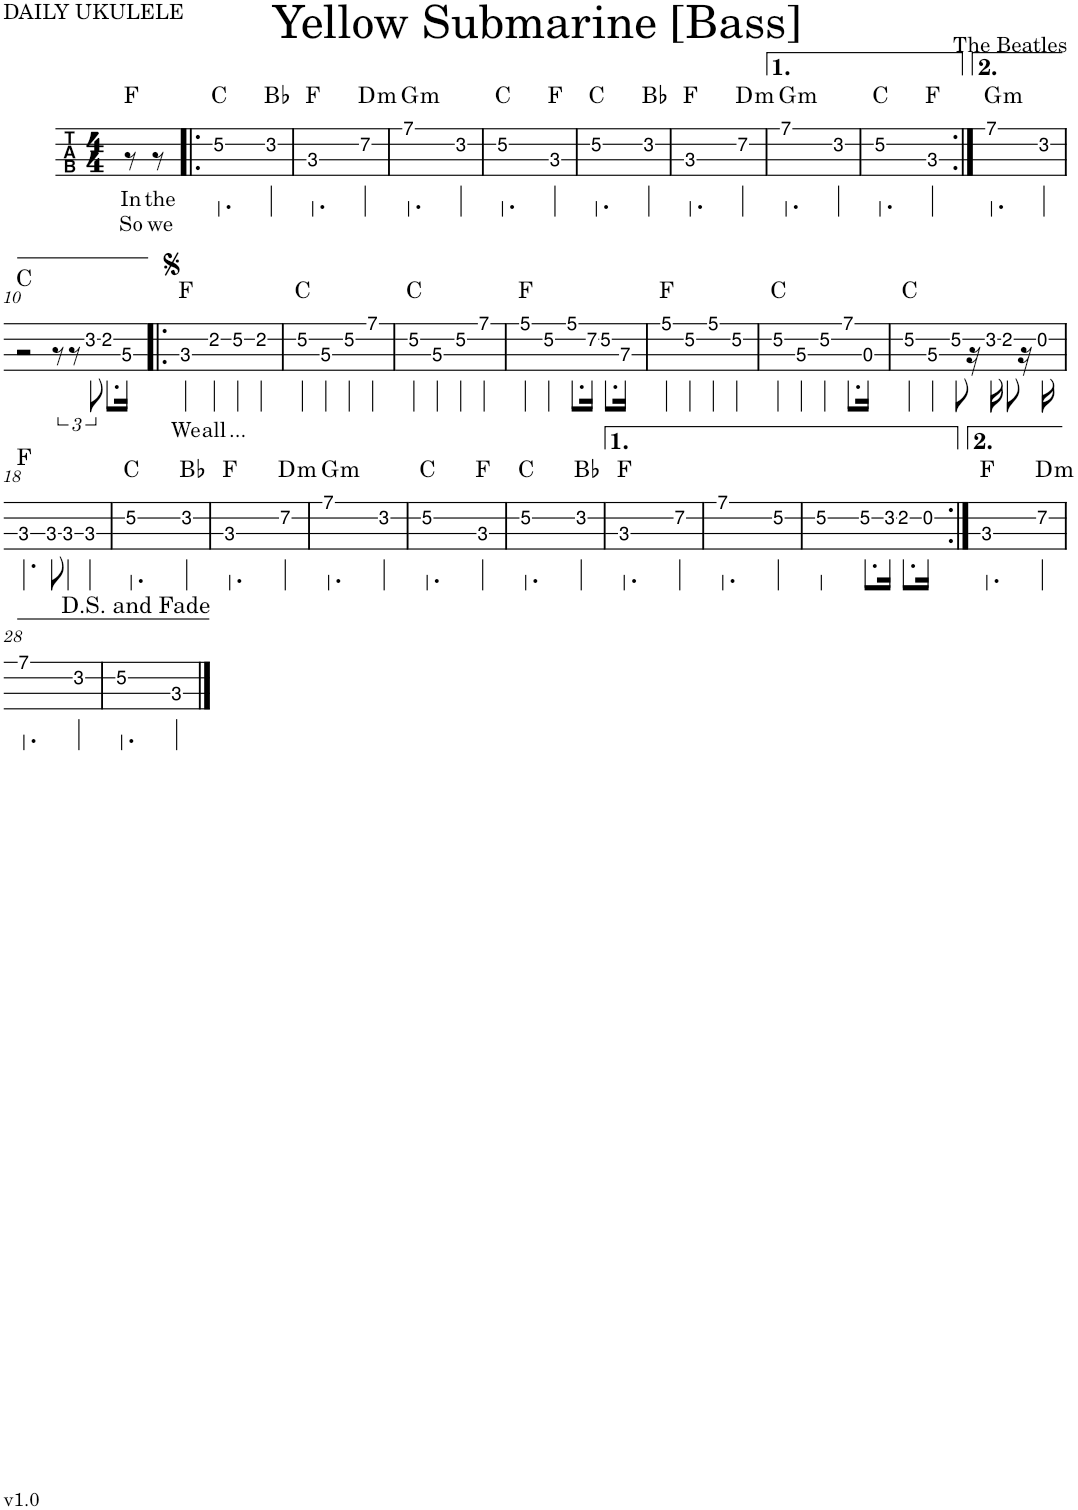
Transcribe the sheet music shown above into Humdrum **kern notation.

**kern	**text	**harte
*part1	*part1	*part1
*staff1	*staff1	*
*I"Bass Guitar	*	*
*I'B. Guit.	*	*
*stria4	*	*
*	*	*
*Trd7c12	*	*
*k[]	*	*
*M4/4	*	*
=	=	=
!	!LO:LY:b	!
8r	In So	F:maj
!	!LO:LY:b	!
8r	the we	.
=1!|:	=1!|:	=1!|:
2.G\	.	C:maj
4F\	.	Bb:maj
=2	=2	=2
2.C\	.	F:maj
!	!	!LO:H:kt=m
4A\	.	D:min
=3	=3	=3
!	!	!LO:H:kt=m
2.d\	.	G:min
4F\	.	.
=4	=4	=4
2.G\	.	C:maj
4C\	.	F:maj
=5	=5	=5
2.G\	.	C:maj
4F\	.	Bb:maj
=6	=6	=6
2.C\	.	F:maj
!	!	!LO:H:kt=m
4A\	.	D:min
=7	=7	=7
!	!	!LO:H:kt=m
2.d\	.	G:min
4F\	.	.
=8	=8	=8
2.G\	.	C:maj
4C\	.	F:maj
=9:|!	=9:|!	=9:|!
!	!	!LO:H:kt=m
2.d\	.	G:min
4F\	.	.
!!LO:LB:g=z
=10	=10	=10
2r	.	C:maj
12r	.	.
12r	.	.
12F\	.	.
8.E\L	.	.
16D\Jk	.	.
=11!|:	=11!|:	=11!|:
!	!LO:LY:b	!
4C\	We	F:maj
!	!LO:LY:b	!
4E\	all	.
!	!LO:LY:b	!
4G\	...	.
4E\	.	.
=12	=12	=12
4G\	.	C:maj
4D\	.	.
4G\	.	.
4d\	.	.
=13	=13	=13
4G\	.	C:maj
4D\	.	.
4G\	.	.
4d\	.	.
=14	=14	=14
4c\	.	F:maj
4G\	.	.
8.c\L	.	.
16A\Jk	.	.
8.G\L	.	.
16E\Jk	.	.
=15	=15	=15
4c\	.	F:maj
4G\	.	.
4c\	.	.
4G\	.	.
=16	=16	=16
4G\	.	C:maj
4D\	.	.
4G\	.	.
8.d\L	.	.
16AA\Jk	.	.
=17	=17	=17
4G\	.	C:maj
4D\	.	.
8G\	.	.
16r	.	.
16F\	.	.
8E\	.	.
16r	.	.
16D\	.	.
!!LO:LB:g=z
=18	=18	=18
4.C\	.	F:maj
8C\	.	.
4C\	.	.
4C\	.	.
=19	=19	=19
2.G\	.	C:maj
4F\	.	Bb:maj
=20	=20	=20
2.C\	.	F:maj
!	!	!LO:H:kt=m
4A\	.	D:min
=21	=21	=21
!	!	!LO:H:kt=m
2.d\	.	G:min
4F\	.	.
=22	=22	=22
2.G\	.	C:maj
4C\	.	F:maj
=23	=23	=23
2.G\	.	C:maj
4F\	.	Bb:maj
=24	=24	=24
2.C\	.	F:maj
4A\	.	.
=25	=25	=25
2.d\	.	.
4G\	.	.
=26	=26	=26
2G\	.	.
8.G\L	.	.
16F\Jk	.	.
8.E\L	.	.
16D\Jk	.	.
=27:|!	=27:|!	=27:|!
2.C\	.	F:maj
!	!	!LO:H:kt=m
4A\	.	D:min
!!LO:LB:g=z
=28	=28	=28
2.d\	.	.
4F\	.	.
=29	=29	=29
2.G\	.	.
4C\	.	.
!LO:TX:a:t=D.S. and Fade	!	!
==	==	==
*-	*-	*-
